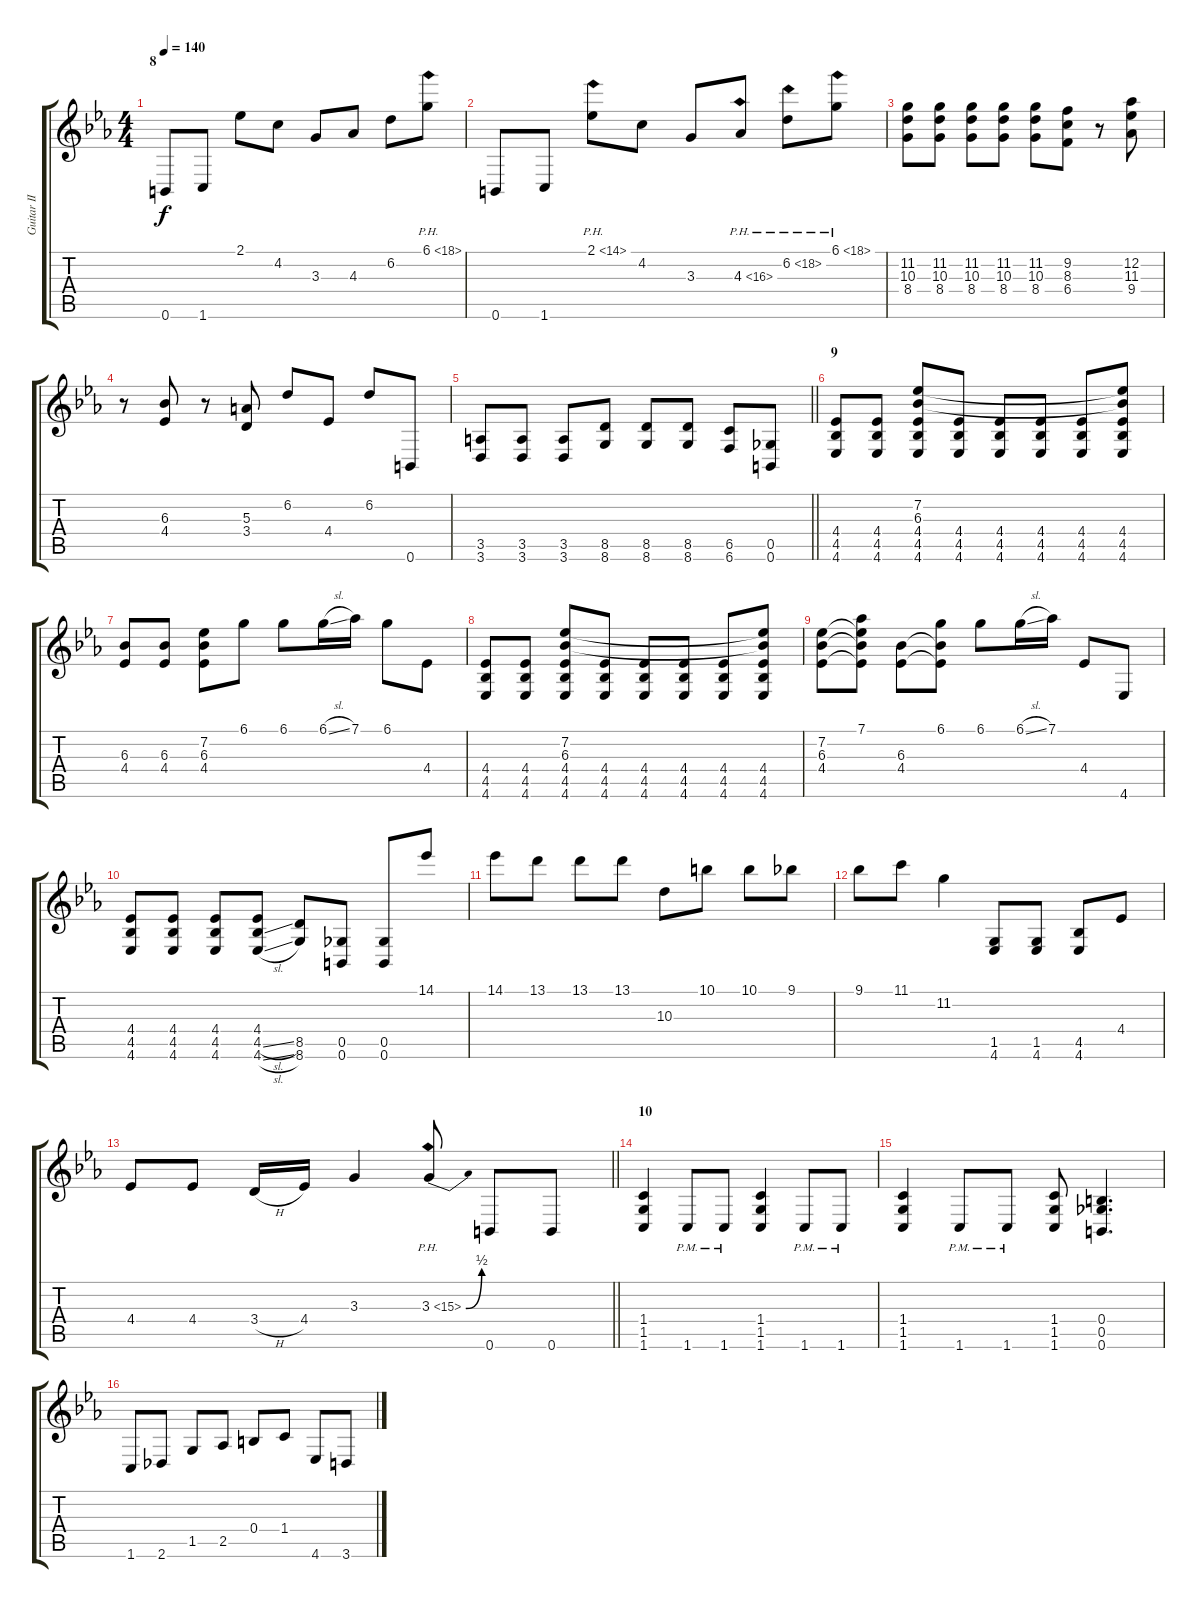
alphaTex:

\track ("Guitar II" "Guitar II") {instrument distortionguitar}
\staff {score tabs}
\tuning (Db4 Ab3 E3 B2 Gb2 B1) {hide}
\ts (4 4)
\section ("" "8")
\tempo 140
\clef g2
\ks cminor
0.6.8{dy f} 1.6.8 2.1.8 4.2.8 3.3.8 4.3.8 6.2.8 6.1{ph 12}.8 |
0.6.8 1.6.8 2.1{ph 12}.8 4.2.8 3.3.8 4.3{ph 12}.8 6.2{ph 12}.8 6.1{ph 12}.8 |
(11.2 10.3 8.4).8 (11.2 10.3 8.4).8 (11.2 10.3 8.4).8 (11.2 10.3 8.4).8 (11.2 10.3 8.4).8 (9.2 8.3 6.4).8 r.8 (12.2 11.3 9.4).8 |
r.8 (6.3 4.4).8 r.8 (5.3 3.4).8 6.2.8 4.4.8 6.2.8 0.6.8 |
\barLineRight lightlight
(3.5 3.6).8 (3.5 3.6).8 (3.5 3.6).8 (8.5 8.6).8 (8.5 8.6).8 (8.5 8.6).8 (6.5 6.6).8 (0.5 0.6).8 |
\section ("" "9")
(4.4 4.5 4.6).8 (4.4 4.5 4.6).8 (7.2 6.3 4.4 4.5 4.6).8 (4.4 4.5 4.6).8 (4.4 4.5 4.6).8 (4.4 4.5 4.6).8 (4.4 4.5 4.6).8 (7.2{t} 6.3{t} 4.4 4.5 4.6).8 |
(6.3 4.4).8 (6.3 4.4).8 (7.2 6.3 4.4).8 6.1.8 6.1.8 6.1{sl}.16 7.1.16 6.1.8 4.4.8 |
(4.4 4.5 4.6).8 (4.4 4.5 4.6).8 (7.2 6.3 4.4 4.5 4.6).8 (4.4 4.5 4.6).8 (4.4 4.5 4.6).8 (4.4 4.5 4.6).8 (4.4 4.5 4.6).8 (7.2{t} 6.3{t} 4.4 4.5 4.6).8 |
(7.2 6.3 4.4).8 (7.1 7.2{t} 6.3{t} 4.4{t}).8 (6.3 4.4).8 (6.1 6.3{t} 4.4{t}).8 6.1.8 6.1{sl}.16 7.1.16 4.4.8 4.6.8 |
(4.4 4.5 4.6).8 (4.4 4.5 4.6).8 (4.4 4.5 4.6).8 (4.4 4.5{sl} 4.6{sl}).8 (8.5 8.6).8 (0.5 0.6).8 (0.5 0.6).8 14.1.8 |
14.1.8 13.1.8 13.1.8 13.1.8 10.3.8 10.1.8 10.1.8 9.1.8 |
9.1.8 11.1.8 11.2.4 (1.5 4.6).8 (1.5 4.6).8 (4.5 4.6).8 4.4.8 |
\barLineRight lightlight
4.4.8 4.4.8 3.4{h}.16 4.4.16 3.3.4 3.3{be (bend 0 0 60 2) ph 12}.8 0.6.8 0.6.8 |
\section ("" "10")
(1.4 1.5 1.6).4 1.6{pm}.8 1.6{pm}.8 (1.4 1.5 1.6).4 1.6{pm}.8 1.6{pm}.8 |
(1.4 1.5 1.6).4 1.6{pm}.8 1.6{pm}.8 (1.4 1.5 1.6).8 (0.4 0.5 0.6).4{d} |
1.6.8 2.6.8 1.5.8 2.5.8 0.4.8 1.4.8 4.6.8 3.6.8
